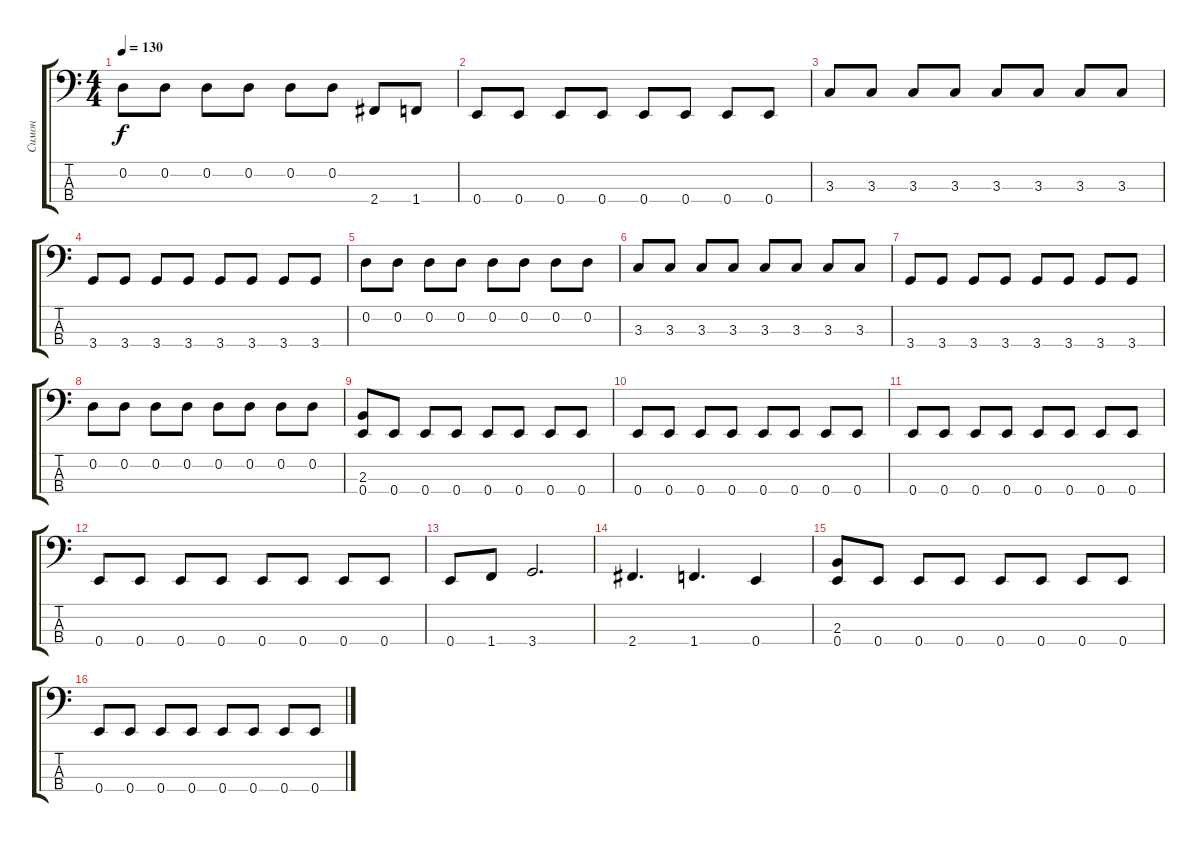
\track ("Симон" "Симон") {instrument electricbassfinger}
\staff {score tabs}
\tuning (G2 D2 A1 E1) {hide}
\ts (4 4)
\tempo 130
\clef f4
\ks c
0.2.8{dy f} 0.2.8 0.2.8 0.2.8 0.2.8 0.2.8 2.4.8 1.4.8 |
0.4.8 0.4.8 0.4.8 0.4.8 0.4.8 0.4.8 0.4.8 0.4.8 |
3.3.8 3.3.8 3.3.8 3.3.8 3.3.8 3.3.8 3.3.8 3.3.8 |
3.4.8 3.4.8 3.4.8 3.4.8 3.4.8 3.4.8 3.4.8 3.4.8 |
0.2.8 0.2.8 0.2.8 0.2.8 0.2.8 0.2.8 0.2.8 0.2.8 |
3.3.8 3.3.8 3.3.8 3.3.8 3.3.8 3.3.8 3.3.8 3.3.8 |
3.4.8 3.4.8 3.4.8 3.4.8 3.4.8 3.4.8 3.4.8 3.4.8 |
0.2.8 0.2.8 0.2.8 0.2.8 0.2.8 0.2.8 0.2.8 0.2.8 |
(2.3 0.4).8 0.4.8 0.4.8 0.4.8 0.4.8 0.4.8 0.4.8 0.4.8 |
0.4.8 0.4.8 0.4.8 0.4.8 0.4.8 0.4.8 0.4.8 0.4.8 |
0.4.8 0.4.8 0.4.8 0.4.8 0.4.8 0.4.8 0.4.8 0.4.8 |
0.4.8 0.4.8 0.4.8 0.4.8 0.4.8 0.4.8 0.4.8 0.4.8 |
0.4.8 1.4.8 3.4.2{d} |
2.4.4{d} 1.4.4{d} 0.4.4 |
(2.3 0.4).8 0.4.8 0.4.8 0.4.8 0.4.8 0.4.8 0.4.8 0.4.8 |
0.4.8 0.4.8 0.4.8 0.4.8 0.4.8 0.4.8 0.4.8 0.4.8
